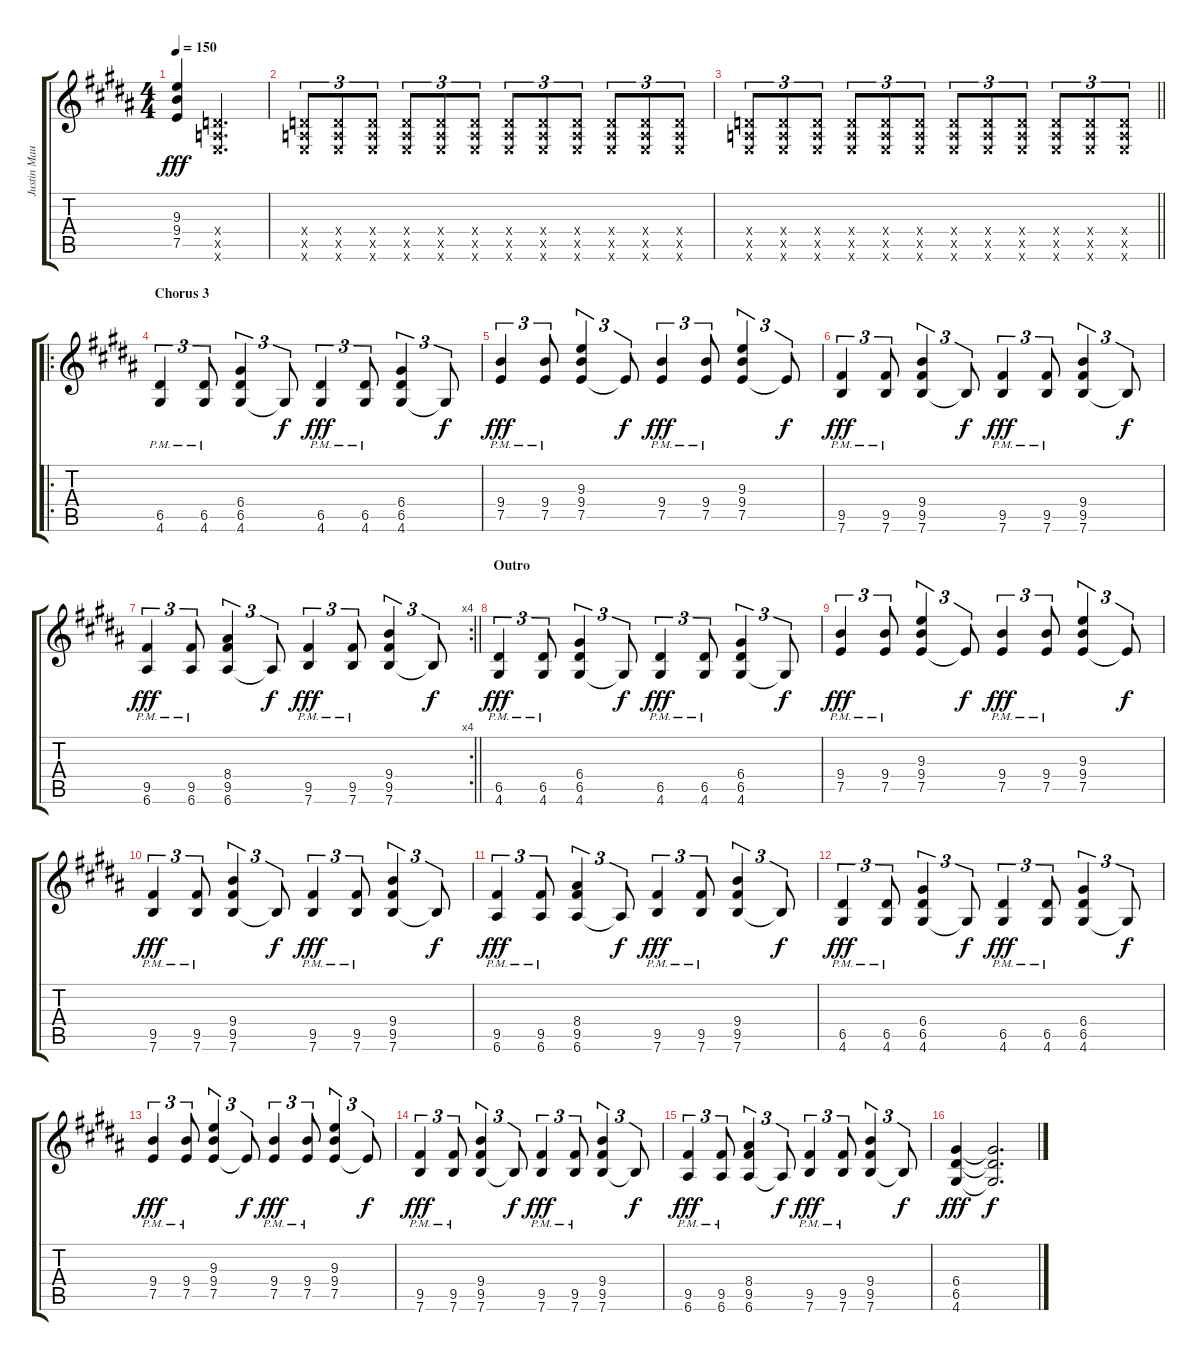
\track ("Justin Mauriello - Rythem" "Justin Mau") {instrument distortionguitar}
\staff {score tabs}
\tuning (E4 B3 G3 D3 A2 E2) {hide}
\ts (4 4)
\tempo 150
\clef g2
\ks g#minor
(9.3 9.4 7.5).4{dy fff} (0.4{x} 0.5{x} 0.6{x}).2{d} |
(0.4{x} 0.5{x} 0.6{x}).8{tu (3 2)} (0.4{x} 0.5{x} 0.6{x}).8{tu (3 2)} (0.4{x} 0.5{x} 0.6{x}).8{tu (3 2)} (0.4{x} 0.5{x} 0.6{x}).8{tu (3 2)} (0.4{x} 0.5{x} 0.6{x}).8{tu (3 2)} (0.4{x} 0.5{x} 0.6{x}).8{tu (3 2)} (0.4{x} 0.5{x} 0.6{x}).8{tu (3 2)} (0.4{x} 0.5{x} 0.6{x}).8{tu (3 2)} (0.4{x} 0.5{x} 0.6{x}).8{tu (3 2)} (0.4{x} 0.5{x} 0.6{x}).8{tu (3 2)} (0.4{x} 0.5{x} 0.6{x}).8{tu (3 2)} (0.4{x} 0.5{x} 0.6{x}).8{tu (3 2)} |
\barLineRight lightlight
(0.4{x} 0.5{x} 0.6{x}).8{tu (3 2)} (0.4{x} 0.5{x} 0.6{x}).8{tu (3 2)} (0.4{x} 0.5{x} 0.6{x}).8{tu (3 2)} (0.4{x} 0.5{x} 0.6{x}).8{tu (3 2)} (0.4{x} 0.5{x} 0.6{x}).8{tu (3 2)} (0.4{x} 0.5{x} 0.6{x}).8{tu (3 2)} (0.4{x} 0.5{x} 0.6{x}).8{tu (3 2)} (0.4{x} 0.5{x} 0.6{x}).8{tu (3 2)} (0.4{x} 0.5{x} 0.6{x}).8{tu (3 2)} (0.4{x} 0.5{x} 0.6{x}).8{tu (3 2)} (0.4{x} 0.5{x} 0.6{x}).8{tu (3 2)} (0.4{x} 0.5{x} 0.6{x}).8{tu (3 2)} |
\ro
\section ("" "Chorus 3")
(6.5 4.6{pm}).4{tu (3 2) volume 13} (6.5 4.6{pm}).8{tu (3 2)} (6.4 6.5 4.6).4{tu (3 2)} 4.6{t}.8{tu (3 2) dy f} (6.5 4.6{pm}).4{tu (3 2) dy fff} (6.5 4.6{pm}).8{tu (3 2)} (6.4 6.5 4.6).4{tu (3 2)} 4.6{t}.8{tu (3 2) dy f} |
(9.4 7.5{pm}).4{tu (3 2) dy fff} (9.4 7.5{pm}).8{tu (3 2)} (9.3 9.4 7.5).4{tu (3 2)} 7.5{t}.8{tu (3 2) dy f} (9.4 7.5{pm}).4{tu (3 2) dy fff} (9.4 7.5{pm}).8{tu (3 2)} (9.3 9.4 7.5).4{tu (3 2)} 7.5{t}.8{tu (3 2) dy f} |
(9.5 7.6{pm}).4{tu (3 2) dy fff} (9.5 7.6{pm}).8{tu (3 2)} (9.4 9.5 7.6).4{tu (3 2)} 7.6{t}.8{tu (3 2) dy f} (9.5 7.6{pm}).4{tu (3 2) dy fff} (9.5 7.6{pm}).8{tu (3 2)} (9.4 9.5 7.6).4{tu (3 2)} 7.6{t}.8{tu (3 2) dy f} |
\rc 4
\barLineRight lightlight
(9.5 6.6{pm}).4{tu (3 2) dy fff} (9.5 6.6{pm}).8{tu (3 2)} (8.4 9.5 6.6).4{tu (3 2)} 6.6{t}.8{tu (3 2) dy f} (9.5 7.6{pm}).4{tu (3 2) dy fff} (9.5 7.6{pm}).8{tu (3 2)} (9.4 9.5 7.6).4{tu (3 2)} 7.6{t}.8{tu (3 2) dy f} |
\section ("" "Outro")
(6.5 4.6{pm}).4{tu (3 2) dy fff} (6.5 4.6{pm}).8{tu (3 2)} (6.4 6.5 4.6).4{tu (3 2)} 4.6{t}.8{tu (3 2) dy f} (6.5 4.6{pm}).4{tu (3 2) dy fff} (6.5 4.6{pm}).8{tu (3 2)} (6.4 6.5 4.6).4{tu (3 2)} 4.6{t}.8{tu (3 2) dy f} |
(9.4 7.5{pm}).4{tu (3 2) dy fff} (9.4 7.5{pm}).8{tu (3 2)} (9.3 9.4 7.5).4{tu (3 2)} 7.5{t}.8{tu (3 2) dy f} (9.4 7.5{pm}).4{tu (3 2) dy fff} (9.4 7.5{pm}).8{tu (3 2)} (9.3 9.4 7.5).4{tu (3 2)} 7.5{t}.8{tu (3 2) dy f} |
(9.5 7.6{pm}).4{tu (3 2) dy fff} (9.5 7.6{pm}).8{tu (3 2)} (9.4 9.5 7.6).4{tu (3 2)} 7.6{t}.8{tu (3 2) dy f} (9.5 7.6{pm}).4{tu (3 2) dy fff} (9.5 7.6{pm}).8{tu (3 2)} (9.4 9.5 7.6).4{tu (3 2)} 7.6{t}.8{tu (3 2) dy f} |
(9.5 6.6{pm}).4{tu (3 2) dy fff} (9.5 6.6{pm}).8{tu (3 2)} (8.4 9.5 6.6).4{tu (3 2)} 6.6{t}.8{tu (3 2) dy f} (9.5 7.6{pm}).4{tu (3 2) dy fff} (9.5 7.6{pm}).8{tu (3 2)} (9.4 9.5 7.6).4{tu (3 2)} 7.6{t}.8{tu (3 2) dy f} |
(6.5 4.6{pm}).4{tu (3 2) dy fff} (6.5 4.6{pm}).8{tu (3 2)} (6.4 6.5 4.6).4{tu (3 2)} 4.6{t}.8{tu (3 2) dy f} (6.5 4.6{pm}).4{tu (3 2) dy fff} (6.5 4.6{pm}).8{tu (3 2)} (6.4 6.5 4.6).4{tu (3 2)} 4.6{t}.8{tu (3 2) dy f} |
(9.4 7.5{pm}).4{tu (3 2) dy fff} (9.4 7.5{pm}).8{tu (3 2)} (9.3 9.4 7.5).4{tu (3 2)} 7.5{t}.8{tu (3 2) dy f} (9.4 7.5{pm}).4{tu (3 2) dy fff} (9.4 7.5{pm}).8{tu (3 2)} (9.3 9.4 7.5).4{tu (3 2)} 7.5{t}.8{tu (3 2) dy f} |
(9.5 7.6{pm}).4{tu (3 2) dy fff} (9.5 7.6{pm}).8{tu (3 2)} (9.4 9.5 7.6).4{tu (3 2)} 7.6{t}.8{tu (3 2) dy f} (9.5 7.6{pm}).4{tu (3 2) dy fff} (9.5 7.6{pm}).8{tu (3 2)} (9.4 9.5 7.6).4{tu (3 2)} 7.6{t}.8{tu (3 2) dy f} |
(9.5 6.6{pm}).4{tu (3 2) dy fff} (9.5 6.6{pm}).8{tu (3 2)} (8.4 9.5 6.6).4{tu (3 2)} 6.6{t}.8{tu (3 2) dy f} (9.5 7.6{pm}).4{tu (3 2) dy fff} (9.5 7.6{pm}).8{tu (3 2)} (9.4 9.5 7.6).4{tu (3 2)} 7.6{t}.8{tu (3 2) dy f} |
(6.4 6.5 4.6).4{dy fff volume 16} (6.4{t} 6.5{t} 4.6{t}).2{d dy f volume 0}
